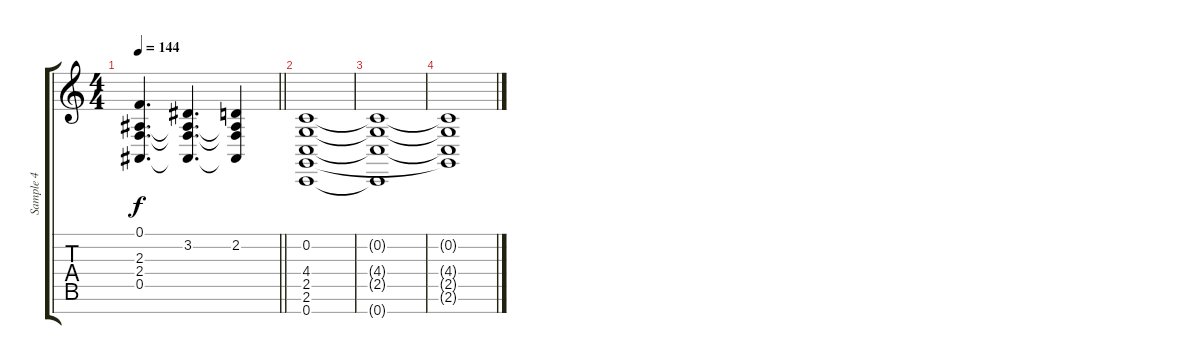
\track ("Sample 4" "Sample 4") {instrument pad8sweep}
\staff {score tabs}
\tuning (F4 C4 Ab3 Eb3 Bb2 F2 C2) {hide}
\ts (4 4)
\tempo 144
\clef g2
\barLineRight lightlight
\ks c
(0.1 2.3 2.4 0.5).4{d dy f} (3.2 2.3{t} 2.4{t} 0.5{t}).4{d} (2.2 2.3{t} 2.4{t} 0.5{t}).4 |
\section ("" " ")
(0.2 4.4 2.5 2.6 0.7).1{volume 10} |
(0.2{t} 4.4{t} 2.5{t} 0.7{t}).1{volume 0} |
(0.2{t} 4.4{t} 2.5{t} 2.6{t}).1
